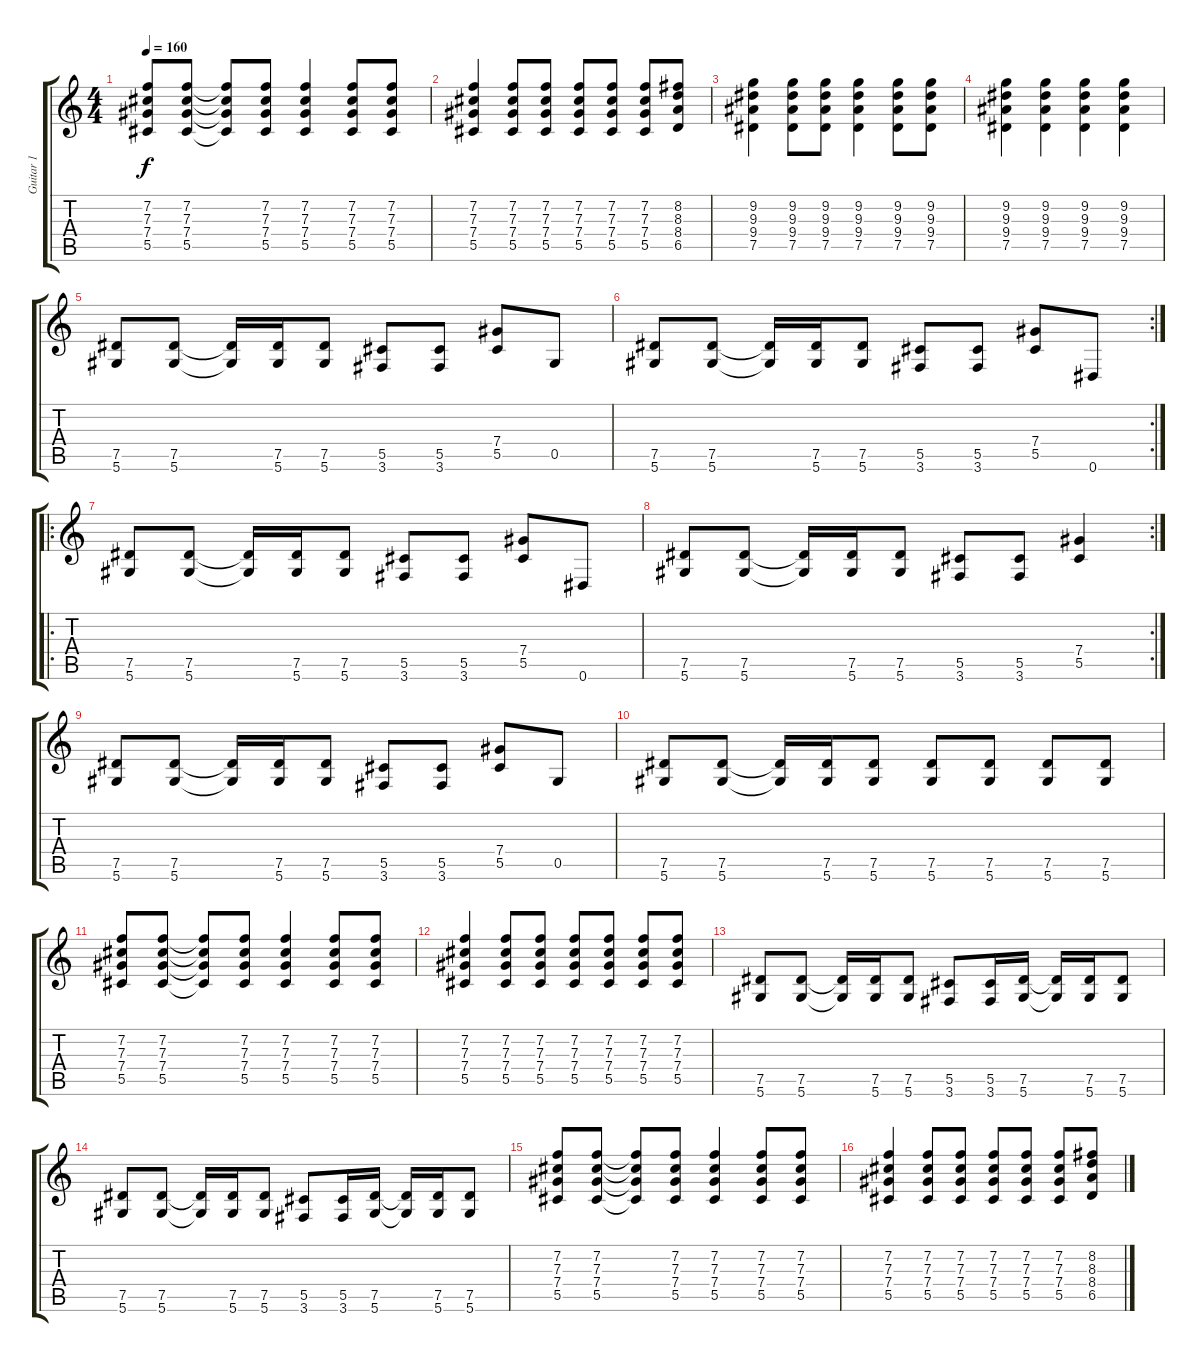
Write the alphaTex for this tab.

\track ("Guitar 1" "Guitar 1") {instrument distortionguitar}
\staff {score tabs}
\tuning (Eb4 Bb3 Gb3 Db3 Ab2 Eb2) {hide}
\ts (4 4)
\tempo 160
\clef g2
\ks c
(7.2 7.3 7.4 5.5).8{dy f} (7.2 7.3 7.4 5.5).8 (7.2{t} 7.3{t} 7.4{t} 5.5{t}).8 (7.2 7.3 7.4 5.5).8 (7.2 7.3 7.4 5.5).4 (7.2 7.3 7.4 5.5).8 (7.2 7.3 7.4 5.5).8 |
(7.2 7.3 7.4 5.5).4 (7.2 7.3 7.4 5.5).8 (7.2 7.3 7.4 5.5).8 (7.2 7.3 7.4 5.5).8 (7.2 7.3 7.4 5.5).8 (7.2 7.3 7.4 5.5).8 (8.2 8.3 8.4 6.5).8 |
(9.2 9.3 9.4 7.5).4 (9.2 9.3 9.4 7.5).8 (9.2 9.3 9.4 7.5).8 (9.2 9.3 9.4 7.5).4 (9.2 9.3 9.4 7.5).8 (9.2 9.3 9.4 7.5).8 |
(9.2 9.3 9.4 7.5).4 (9.2 9.3 9.4 7.5).4 (9.2 9.3 9.4 7.5).4 (9.2 9.3 9.4 7.5).4 |
(7.5 5.6).8 (7.5 5.6).8 (7.5{t} 5.6{t}).16 (7.5 5.6).16 (7.5 5.6).8 (5.5 3.6).8 (5.5 3.6).8 (7.4 5.5).8 0.5.8 |
\rc 2
(7.5 5.6).8 (7.5 5.6).8 (7.5{t} 5.6{t}).16 (7.5 5.6).16 (7.5 5.6).8 (5.5 3.6).8 (5.5 3.6).8 (7.4 5.5).8 0.6.8 |
\ro
(7.5 5.6).8 (7.5 5.6).8 (7.5{t} 5.6{t}).16 (7.5 5.6).16 (7.5 5.6).8 (5.5 3.6).8 (5.5 3.6).8 (7.4 5.5).8 0.6.8 |
\rc 2
(7.5 5.6).8 (7.5 5.6).8 (7.5{t} 5.6{t}).16 (7.5 5.6).16 (7.5 5.6).8 (5.5 3.6).8 (5.5 3.6).8 (7.4 5.5).4 |
(7.5 5.6).8 (7.5 5.6).8 (7.5{t} 5.6{t}).16 (7.5 5.6).16 (7.5 5.6).8 (5.5 3.6).8 (5.5 3.6).8 (7.4 5.5).8 0.5.8 |
(7.5 5.6).8 (7.5 5.6).8 (7.5{t} 5.6{t}).16 (7.5 5.6).16 (7.5 5.6).8 (7.5 5.6).8 (7.5 5.6).8 (7.5 5.6).8 (7.5 5.6).8 |
(7.2 7.3 7.4 5.5).8 (7.2 7.3 7.4 5.5).8 (7.2{t} 7.3{t} 7.4{t} 5.5{t}).8 (7.2 7.3 7.4 5.5).8 (7.2 7.3 7.4 5.5).4 (7.2 7.3 7.4 5.5).8 (7.2 7.3 7.4 5.5).8 |
(7.2 7.3 7.4 5.5).4 (7.2 7.3 7.4 5.5).8 (7.2 7.3 7.4 5.5).8 (7.2 7.3 7.4 5.5).8 (7.2 7.3 7.4 5.5).8 (7.2 7.3 7.4 5.5).8 (7.2 7.3 7.4 5.5).8 |
(7.5 5.6).8 (7.5 5.6).8 (7.5{t} 5.6{t}).16 (7.5 5.6).16 (7.5 5.6).8 (5.5 3.6).8 (5.5 3.6).16 (7.5 5.6).16 (7.5{t} 5.6{t}).16 (7.5 5.6).16 (7.5 5.6).8 |
(7.5 5.6).8 (7.5 5.6).8 (7.5{t} 5.6{t}).16 (7.5 5.6).16 (7.5 5.6).8 (5.5 3.6).8 (5.5 3.6).16 (7.5 5.6).16 (7.5{t} 5.6{t}).16 (7.5 5.6).16 (7.5 5.6).8 |
(7.2 7.3 7.4 5.5).8 (7.2 7.3 7.4 5.5).8 (7.2{t} 7.3{t} 7.4{t} 5.5{t}).8 (7.2 7.3 7.4 5.5).8 (7.2 7.3 7.4 5.5).4 (7.2 7.3 7.4 5.5).8 (7.2 7.3 7.4 5.5).8 |
(7.2 7.3 7.4 5.5).4 (7.2 7.3 7.4 5.5).8 (7.2 7.3 7.4 5.5).8 (7.2 7.3 7.4 5.5).8 (7.2 7.3 7.4 5.5).8 (7.2 7.3 7.4 5.5).8 (8.2 8.3 8.4 6.5).8
